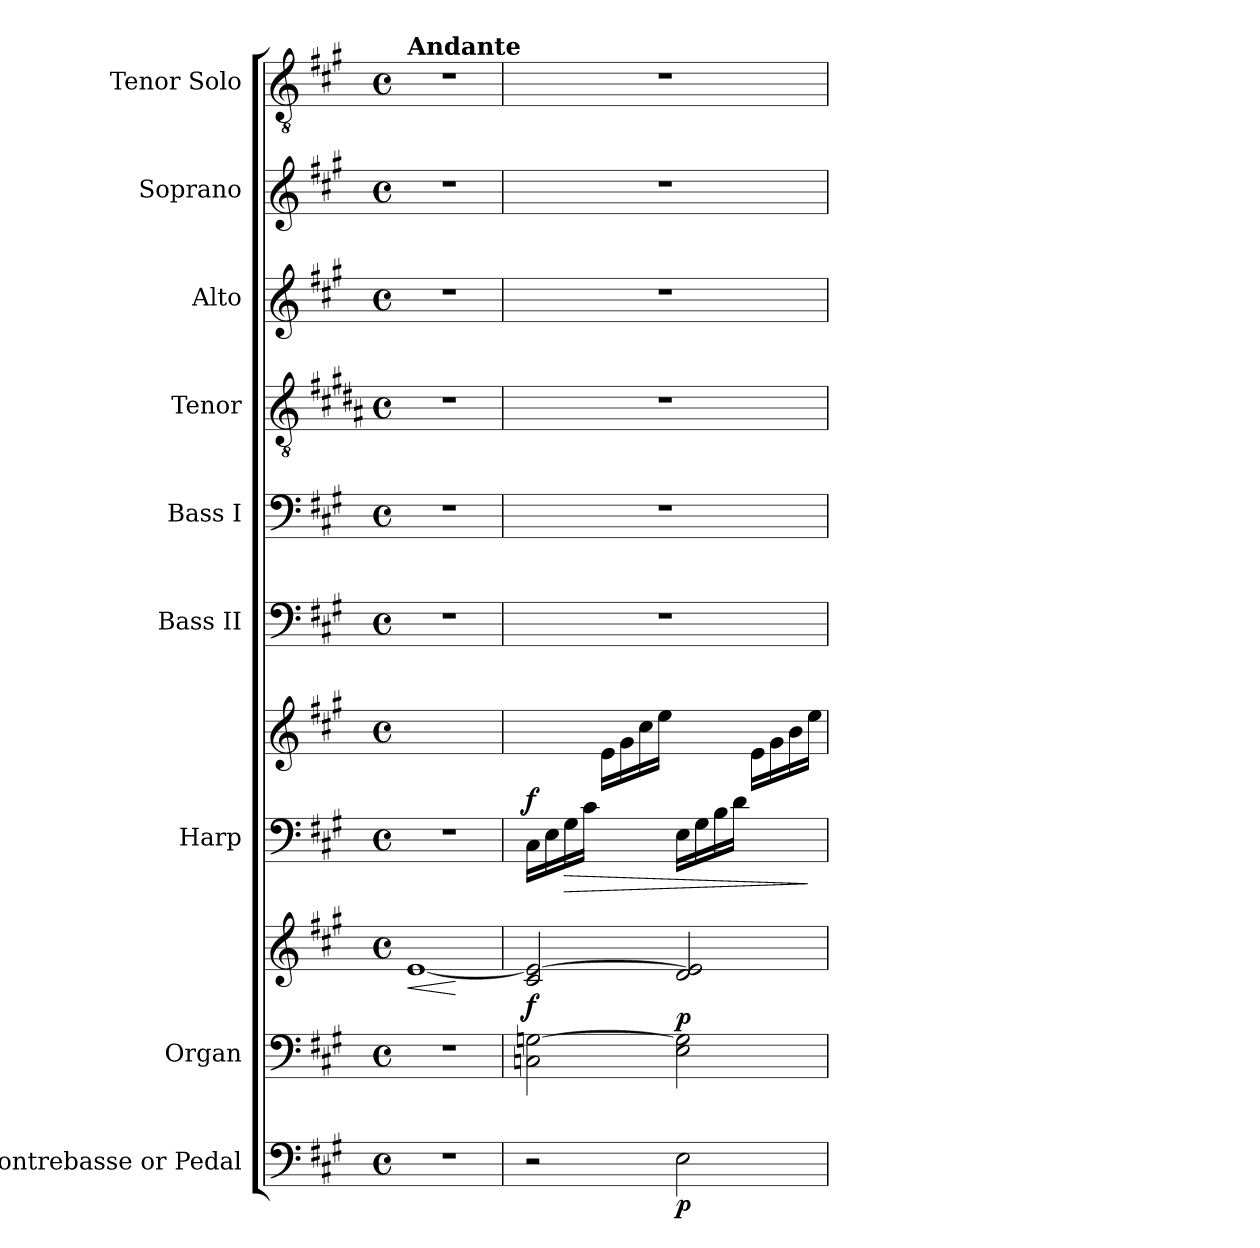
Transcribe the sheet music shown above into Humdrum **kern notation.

**kern	**dynam	**kern	**kern	**dynam	**kern	**kern	**dynam	**kern	**kern	**kern	**kern	**kern	**kern
*part9	*part9	*part8	*part8	*part8	*part7	*part7	*part7	*part6	*part5	*part4	*part3	*part2	*part1
*staff11	*staff11	*staff10	*staff9	*staff9/10	*staff8	*staff7	*staff7/8	*staff6	*staff5	*staff4	*staff3	*staff2	*staff1
*I"Contrebasse  or Pedal	*	*I"Organ	*	*	*I"Harp	*	*	*I"Bass II	*I"Bass I	*I"Tenor	*I"Alto	*I"Soprano	*I"Tenor Solo
*	*	*	*	*	*I'Hp	*	*	*I'B-II	*I'B-I	*I'T.	*I'A.	*I'S.	*I'Ts
*clefF4	*	*clefF4	*clefG2	*	*clefF4	*clefG2	*	*clefF4	*clefF4	*clefGv2	*clefG2	*clefG2	*clefGv2
*	*	*	*	*	*	*	*	*	*	*ITrd1c2	*	*	*
*k[f#c#g#]	*	*k[f#c#g#]	*k[f#c#g#]	*	*k[f#c#g#]	*k[f#c#g#]	*	*k[f#c#g#]	*k[f#c#g#]	*k[f#c#g#]	*k[f#c#g#]	*k[f#c#g#]	*k[f#c#g#]
*A:	*	*A:	*A:	*	*A:	*A:	*	*A:	*A:	*A:	*A:	*A:	*A:
*M4/4	*	*M4/4	*M4/4	*	*M4/4	*M4/4	*	*M4/4	*M4/4	*M4/4	*M4/4	*M4/4	*M4/4
*met(c)	*	*met(c)	*met(c)	*	*met(c)	*met(c)	*	*met(c)	*met(c)	*met(c)	*met(c)	*met(c)	*met(c)
=1	=1	=1	=1	=1	=1	=1	=1	=1	=1	=1	=1	=1	=1
!	!	!	!	!	!	!	!	!	!	!	!	!	!LO:TX:a:B:t=Andante
!	!	!	!	!LO:HP:b	!	!	!	!	!	!	!	!	!
1r	.	1r	[>1e	<	1r	1ryy	.	1r	1r	1r	1r	1r	1r
.	.	.	.	[	.	.	.	.	.	.	.	.	.
=2	=2	=2	=2	=2	=2	=2	=2	=2	=2	=2	=2	=2	=2
*	*	*	*	*	*	*^	*	*	*	*	*	*	*
!	!	!	!	!LO:DY:a=2	!	!	!	!LO:DY:a=2	!	!	!	!	!	!
2r	.	2Cn\ [>2Gn\	2c#/ 2e/_	f	16C#\LL	1ryy	4ryy	f	1r	1r	1r	1r	1r	1r
.	.	.	.	.	16E\	.	.	.	.	.	.	.	.	.
!	!	!	!	!	!	!	!	!LO:HP:b=2	!	!	!	!	!	!
.	.	.	.	.	16G#\	.	.	>	.	.	.	.	.	.
.	.	.	.	.	16c#\JJ	.	.	.	.	.	.	.	.	.
.	.	.	.	.	4ryy	.	16e\LL	.	.	.	.	.	.	.
.	.	.	.	.	.	.	16g#\	.	.	.	.	.	.	.
.	.	.	.	.	.	.	16cc#\	.	.	.	.	.	.	.
.	.	.	.	.	.	.	16ee\JJ	.	.	.	.	.	.	.
!	!LO:DY:b	!	!	!LO:DY:n=1:a=2	!	!	!	!	!	!	!	!	!	!
2E\	p	2E\ 2G\]	2d/ 2e/]	] ] p	16E\LL	.	4ryy	.	.	.	.	.	.	.
.	.	.	.	.	16G#\	.	.	.	.	.	.	.	.	.
.	.	.	.	.	16B\	.	.	.	.	.	.	.	.	.
.	.	.	.	.	16d\JJ	.	.	.	.	.	.	.	.	.
.	.	.	.	.	4ryy	.	16e\LL	.	.	.	.	.	.	.
.	.	.	.	.	.	.	16g#\	.	.	.	.	.	.	.
.	.	.	.	.	.	.	16b\	.	.	.	.	.	.	.
.	.	.	.	.	.	.	16ee\JJ	]	.	.	.	.	.	.
*	*	*	*	*	*	*v	*v	*	*	*	*	*	*	*
=	=	=	=	=	=	=	=	=	=	=	=	=	=
*-	*-	*-	*-	*-	*-	*-	*-	*-	*-	*-	*-	*-	*-
